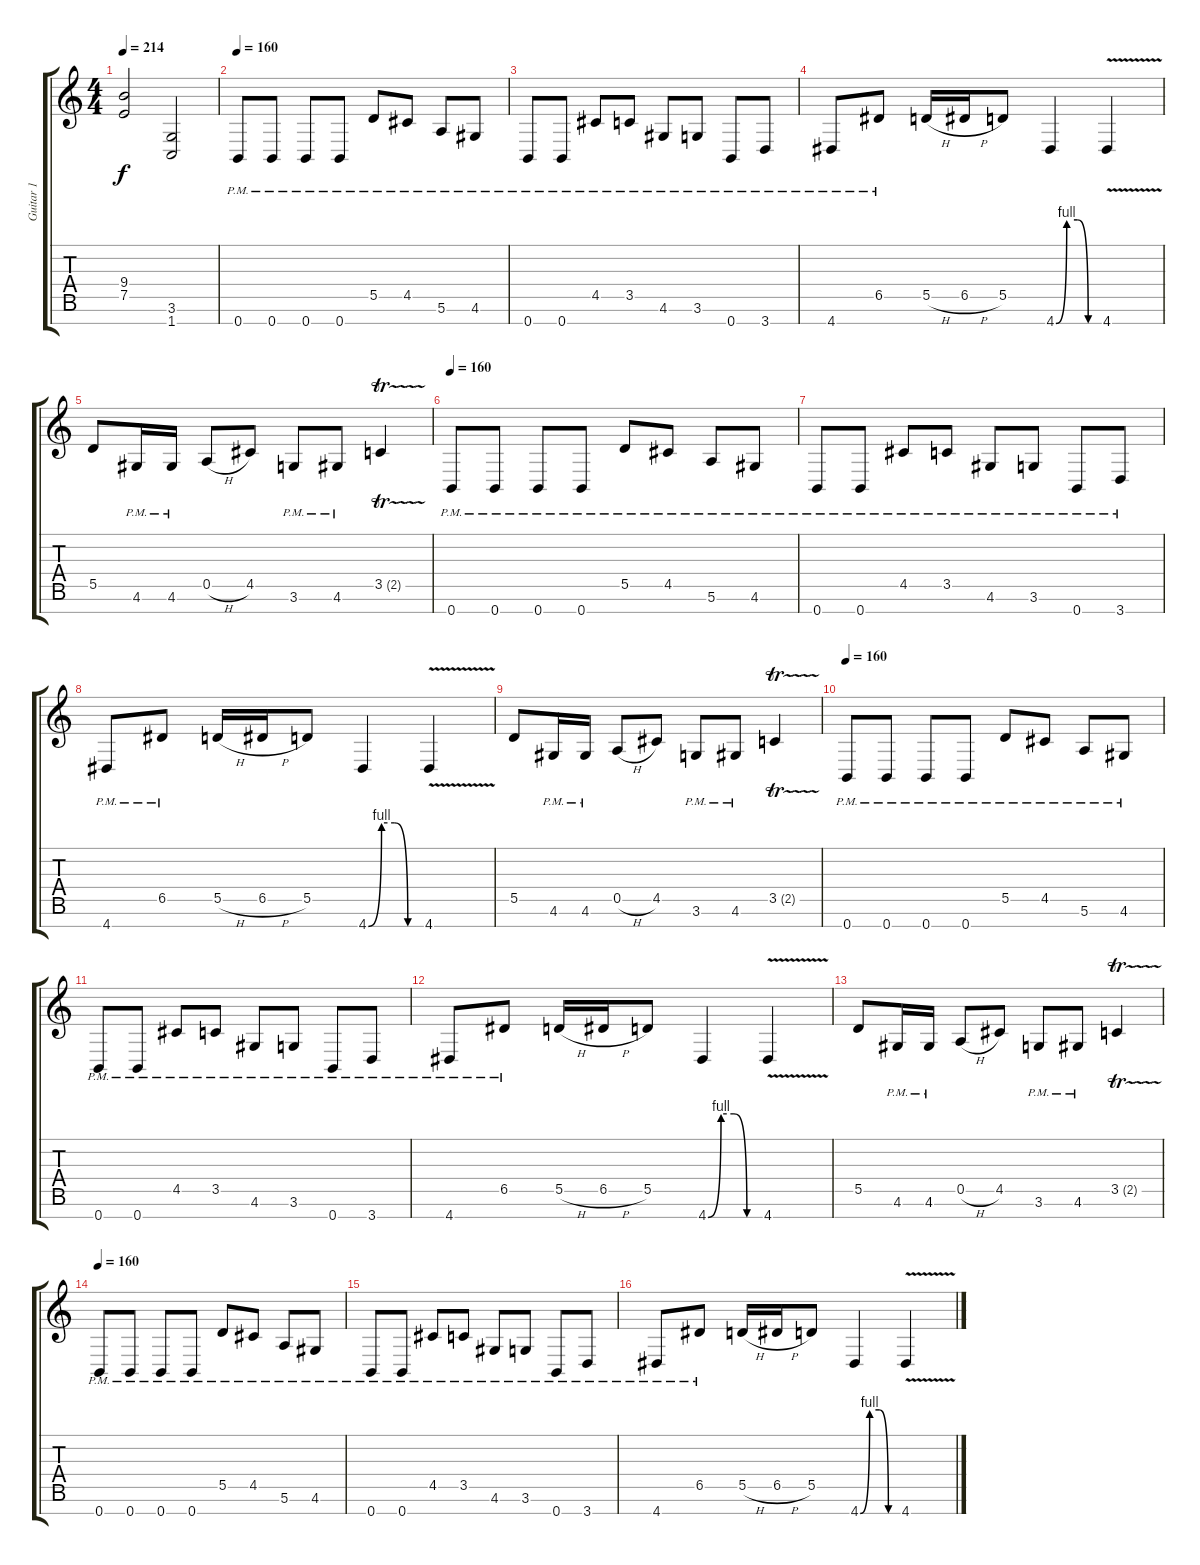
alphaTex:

\track ("Guitar 1            " "Guitar 1  ") {instrument overdrivenguitar}
\staff {score tabs}
\tuning (E4 B3 G3 D3 A2 E2 B1) {hide}
\ts (4 4)
\tempo 214
\clef g2
\ks c
(9.4 7.5).2{dy f} (3.6 1.7).2 |
\tempo 160
0.7{pm}.8 0.7{pm}.8 0.7{pm}.8 0.7{pm}.8 5.5{pm}.8 4.5{pm}.8 5.6{pm}.8 4.6{pm}.8 |
0.7{pm}.8 0.7{pm}.8 4.5{pm}.8 3.5{pm}.8 4.6{pm}.8 3.6{pm}.8 0.7{pm}.8 3.7{pm}.8 |
4.7{pm}.8 6.5{pm}.8 5.5{h}.16 6.5{h}.16 5.5.8 4.7{be (custom 0 0 15 4 30 4 45 0 60 0)}.4 4.7{v}.4 |
5.5.8 4.6{pm}.16 4.6{pm}.16 0.5{h}.8 4.5.8 3.6{pm}.8 4.6{pm}.8 3.5{tr (2 16)}.4 |
\tempo 160
0.7{pm}.8 0.7{pm}.8 0.7{pm}.8 0.7{pm}.8 5.5{pm}.8 4.5{pm}.8 5.6{pm}.8 4.6{pm}.8 |
0.7{pm}.8 0.7{pm}.8 4.5{pm}.8 3.5{pm}.8 4.6{pm}.8 3.6{pm}.8 0.7{pm}.8 3.7{pm}.8 |
4.7{pm}.8 6.5{pm}.8 5.5{h}.16 6.5{h}.16 5.5.8 4.7{be (custom 0 0 15 4 30 4 45 0 60 0)}.4 4.7{v}.4 |
5.5.8 4.6{pm}.16 4.6{pm}.16 0.5{h}.8 4.5.8 3.6{pm}.8 4.6{pm}.8 3.5{tr (2 16)}.4 |
\tempo 160
0.7{pm}.8 0.7{pm}.8 0.7{pm}.8 0.7{pm}.8 5.5{pm}.8 4.5{pm}.8 5.6{pm}.8 4.6{pm}.8 |
0.7{pm}.8 0.7{pm}.8 4.5{pm}.8 3.5{pm}.8 4.6{pm}.8 3.6{pm}.8 0.7{pm}.8 3.7{pm}.8 |
4.7{pm}.8 6.5{pm}.8 5.5{h}.16 6.5{h}.16 5.5.8 4.7{be (custom 0 0 15 4 30 4 45 0 60 0)}.4 4.7{v}.4 |
5.5.8 4.6{pm}.16 4.6{pm}.16 0.5{h}.8 4.5.8 3.6{pm}.8 4.6{pm}.8 3.5{tr (2 16)}.4 |
\tempo 160
0.7{pm}.8 0.7{pm}.8 0.7{pm}.8 0.7{pm}.8 5.5{pm}.8 4.5{pm}.8 5.6{pm}.8 4.6{pm}.8 |
0.7{pm}.8 0.7{pm}.8 4.5{pm}.8 3.5{pm}.8 4.6{pm}.8 3.6{pm}.8 0.7{pm}.8 3.7{pm}.8 |
4.7{pm}.8 6.5{pm}.8 5.5{h}.16 6.5{h}.16 5.5.8 4.7{be (custom 0 0 15 4 30 4 45 0 60 0)}.4 4.7{v}.4
